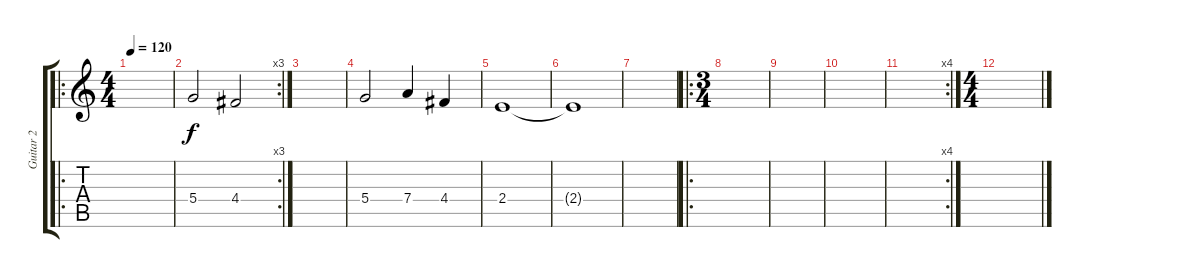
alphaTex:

\track ("Guitar 2" "Guitar 2") {instrument distortionguitar}
\staff {score tabs}
\tuning (E4 B3 G3 D3 A2 E2) {hide}
\ro
\ts (4 4)
\tempo 120
\clef g2
\ks c
|
\rc 3
5.4.2 4.4.2 |
|
5.4.2 7.4.4 4.4.4 |
2.4.1 |
2.4{t}.1 |
|
\ro
\ts (3 4)
|
|
|
\rc 4
|
\ts (4 4)
